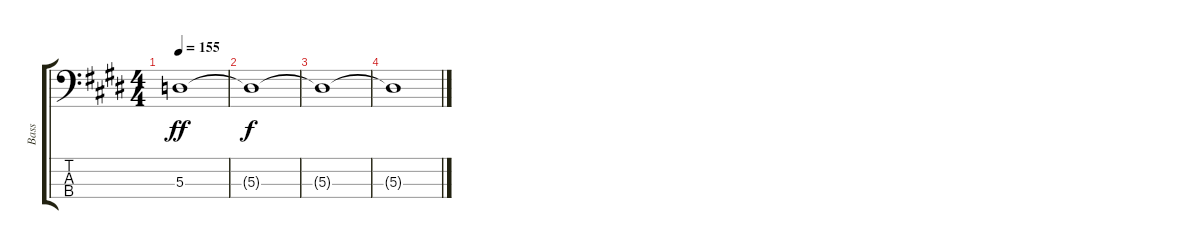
\track ("Bass" "Bass") {instrument electricbasspick}
\staff {score tabs}
\tuning (G2 D2 A1 E1) {hide}
\ts (4 4)
\tempo 155
\clef f4
\ks e
5.3.1{dy ff} |
5.3{t}.1{dy f} |
5.3{t}.1 |
5.3{t}.1
